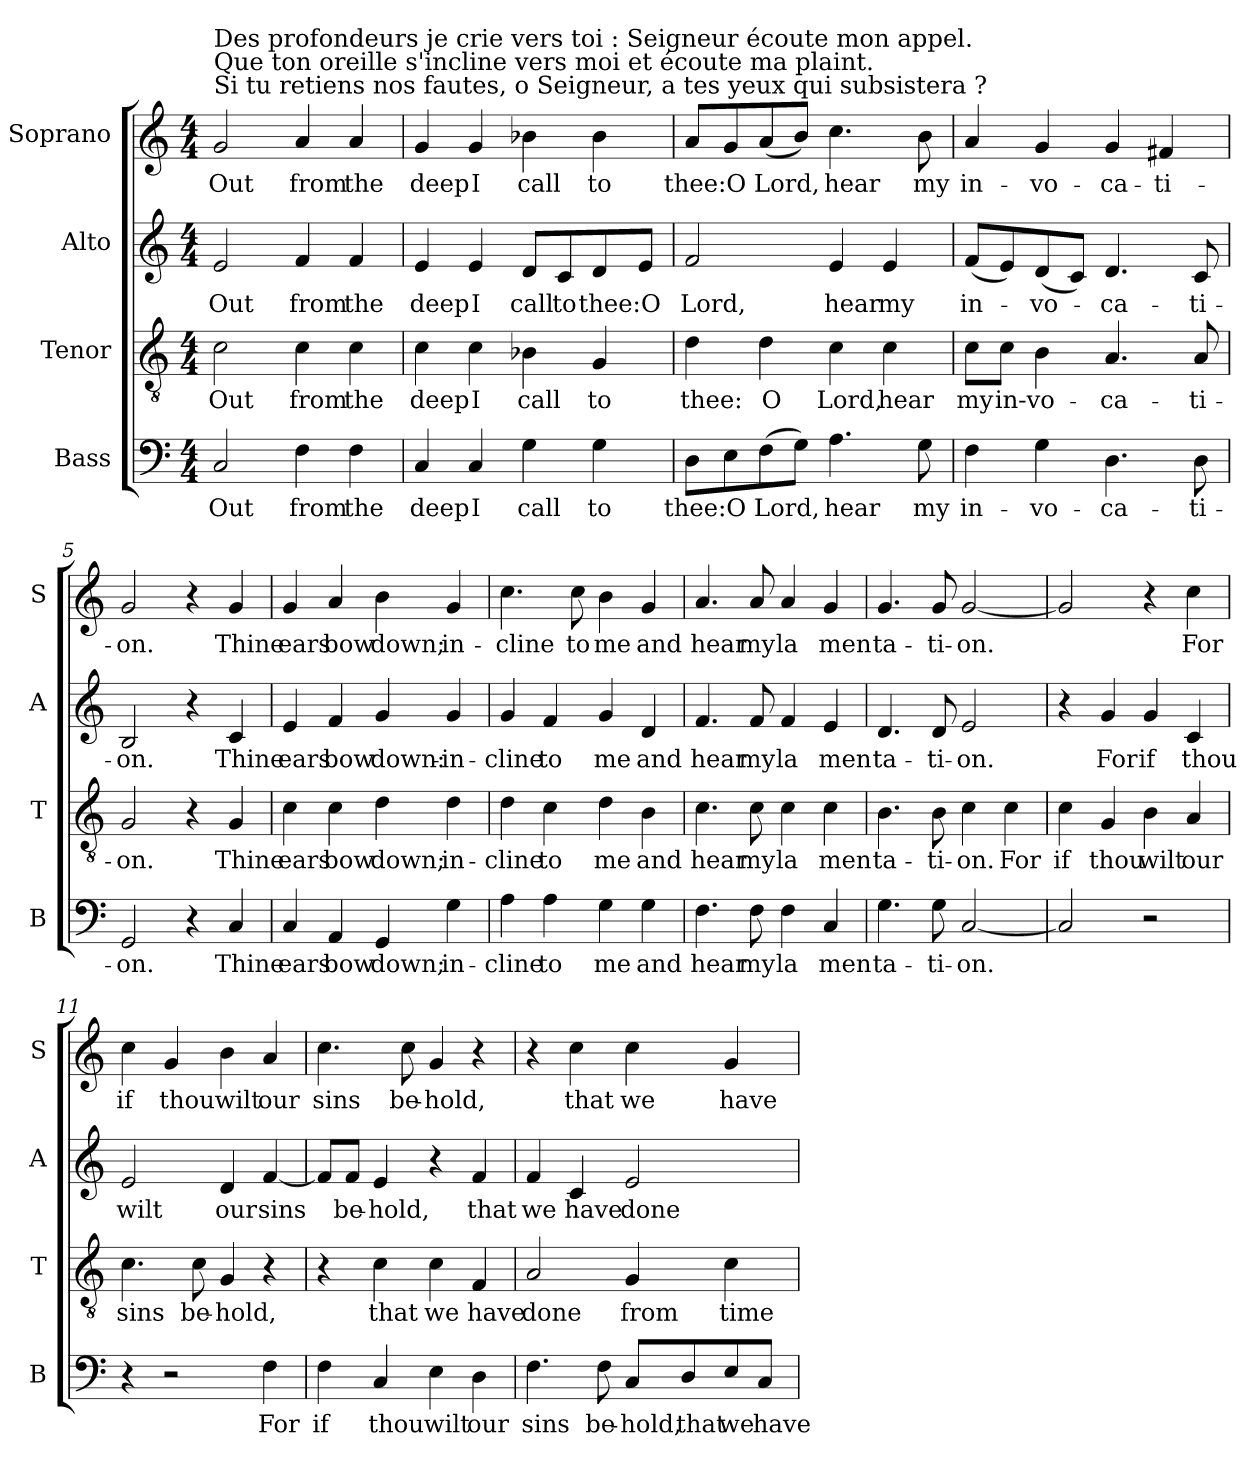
**kern	**text	**kern	**text	**kern	**text	**kern	**text
*part4	*part4	*part3	*part3	*part2	*part2	*part1	*part1
*staff4	*staff4	*staff3	*staff3	*staff2	*staff2	*staff1	*staff1
*I"Bass	*	*I"Tenor	*	*I"Alto	*	*I"Soprano	*
*I'B	*	*I'T	*	*I'A	*	*I'S	*
*clefF4	*	*clefGv2	*	*clefG2	*	*clefG2	*
*k[]	*	*k[]	*	*k[]	*	*k[]	*
*C:	*	*C:	*	*C:	*	*C:	*
*M4/4	*	*M4/4	*	*M4/4	*	*M4/4	*
=1	=1	=1	=1	=1	=1	=1	=1
!	!	!	!	!	!	!LO:TX:a:t=Des profondeurs je crie vers toi &colon; Seigneur écoute mon appel.\nQue ton oreille s'incline vers moi et écoute ma plaint.\nSi tu retiens nos fautes, o Seigneur, a tes yeux qui subsistera ?	!
2C/	Out	2c\	Out	2e/	Out	2g/	Out
4F\	from	4c\	from	4f/	from	4a/	from
4F\	the	4c\	the	4f/	the	4a/	the
=2	=2	=2	=2	=2	=2	=2	=2
4C/	deep	4c\	deep	4e/	deep	4g/	deep
4C/	I	4c\	I	4e/	I	4g/	I
4G\	call	4B-X\	call	8d/L	call	4b-X\	call
.	.	.	.	8c/	to	.	.
4G\	to	4G/	to	8d/	thee:	4b-\	to
.	.	.	.	8e/J	O	.	.
=3	=3	=3	=3	=3	=3	=3	=3
8D\L	thee:	4d\	thee:	2f/	Lord,	8a/L	thee:
8E\	O	.	.	.	.	8g/	O
(8F\	Lord,	4d\	O	.	.	(8a/	Lord,
8G\J)	.	.	.	.	.	8b/J)	.
4.A\	hear	4c\	Lord,	4e/	hear	4.cc\	hear
.	.	4c\	hear	4e/	my	.	.
8G\	my	.	.	.	.	8b\	my
=4	=4	=4	=4	=4	=4	=4	=4
4F\	in-	8c\L	my	(8f/L	in-	4a/	in-
.	.	8c\J	in-vo-	8e/)	.	.	.
4G\	vo-	4B\	.	(8d/	vo-	4g/	vo-
.	.	.	.	8c/J)	.	.	.
4.D\	ca-	4.A/	ca-	4.d/	ca-	4g/	ca-
.	.	.	.	.	.	4f#X/	ti-
8D\	ti-	8A/	ti-	8c/	ti-	.	.
!!LO:LB:g=z
=5	=5	=5	=5	=5	=5	=5	=5
2GG/	on.	2G/	-on.	2B/	-on.	2g/	-on.
4r	.	4r	.	4r	.	4r	.
4C/	Thine	4G/	Thine	4c/	Thine	4g/	Thine
=6	=6	=6	=6	=6	=6	=6	=6
4C/	ears	4c\	ears	4e/	ears	4g/	ears
4AA/	bow	4c\	bow	4f/	bow	4a/	bow
4GG/	down;	4d\	down;	4g/	down:-	4b\	down;
4G\	in-	4d\	in-	4g/	in-	4g/	in-
=7	=7	=7	=7	=7	=7	=7	=7
4A\	cline	4d\	cline	4g/	cline	4.cc\	cline
4A\	to	4c\	to	4f/	to	.	.
.	.	.	.	.	.	8cc\	to
4G\	me	4d\	me	4g/	me	4b\	me
4G\	and	4B\	and	4d/	and	4g/	and
=8	=8	=8	=8	=8	=8	=8	=8
4.F\	hear	4.c\	hear	4.f/	hear	4.a/	hear
8F\	my	8c\	my	8f/	my	8a/	my
4F\	la	4c\	la	4f/	la	4a/	la
4C/	men	4c\	men	4e/	men	4g/	men
=9	=9	=9	=9	=9	=9	=9	=9
4.G\	ta-	4.B\	ta-	4.d/	ta-	4.g/	ta-
8G\	ti-	8B\	ti-	8d/	ti-	8g/	ti-
[2C/	on.	4c\	on.	2e/	on.	[2g/	on.
.	.	4c\	For	.	.	.	.
=10	=10	=10	=10	=10	=10	=10	=10
2C/]	.	4c\	if	4r	.	2g/]	.
.	.	4G/	thou	4g/	For	.	.
2r	.	4B\	wilt	4g/	if	4r	.
.	.	4A/	our	4c/	thou	4cc\	For
!!LO:PB:g=z
=11	=11	=11	=11	=11	=11	=11	=11
4r	.	4.c\	sins	2e/	wilt	4cc\	if
2r	.	.	.	.	.	4g/	thou
.	.	8c\	be-	.	.	.	.
.	.	4G/	hold,	4d/	our	4b\	wilt
4F\	For	4r	.	[4f/	sins	4a/	our
=12	=12	=12	=12	=12	=12	=12	=12
4F\	if	4r	.	8f/L]	.	4.cc\	sins
.	.	.	.	8f/J	be-	.	.
4C/	thou	4c\	that	4e/	hold,	.	.
.	.	.	.	.	.	8cc\	be-
4E\	wilt	4c\	we	4r	.	4g/	hold,
4D\	our	4F/	have	4f/	that	4r	.
=13	=13	=13	=13	=13	=13	=13	=13
4.F\	sins	2A/	done	4f/	we	4r	.
.	.	.	.	4c/	have	4cc\	that
8F\	be-	.	.	.	.	.	.
8C/L	hold,	4G/	from	2e/	done	4cc\	we
8D/	that	.	.	.	.	.	.
8E/	we	4c\	time	.	.	4g/	have
8C/J	have	.	.	.	.	.	.
=	=	=	=	=	=	=	=
*-	*-	*-	*-	*-	*-	*-	*-
